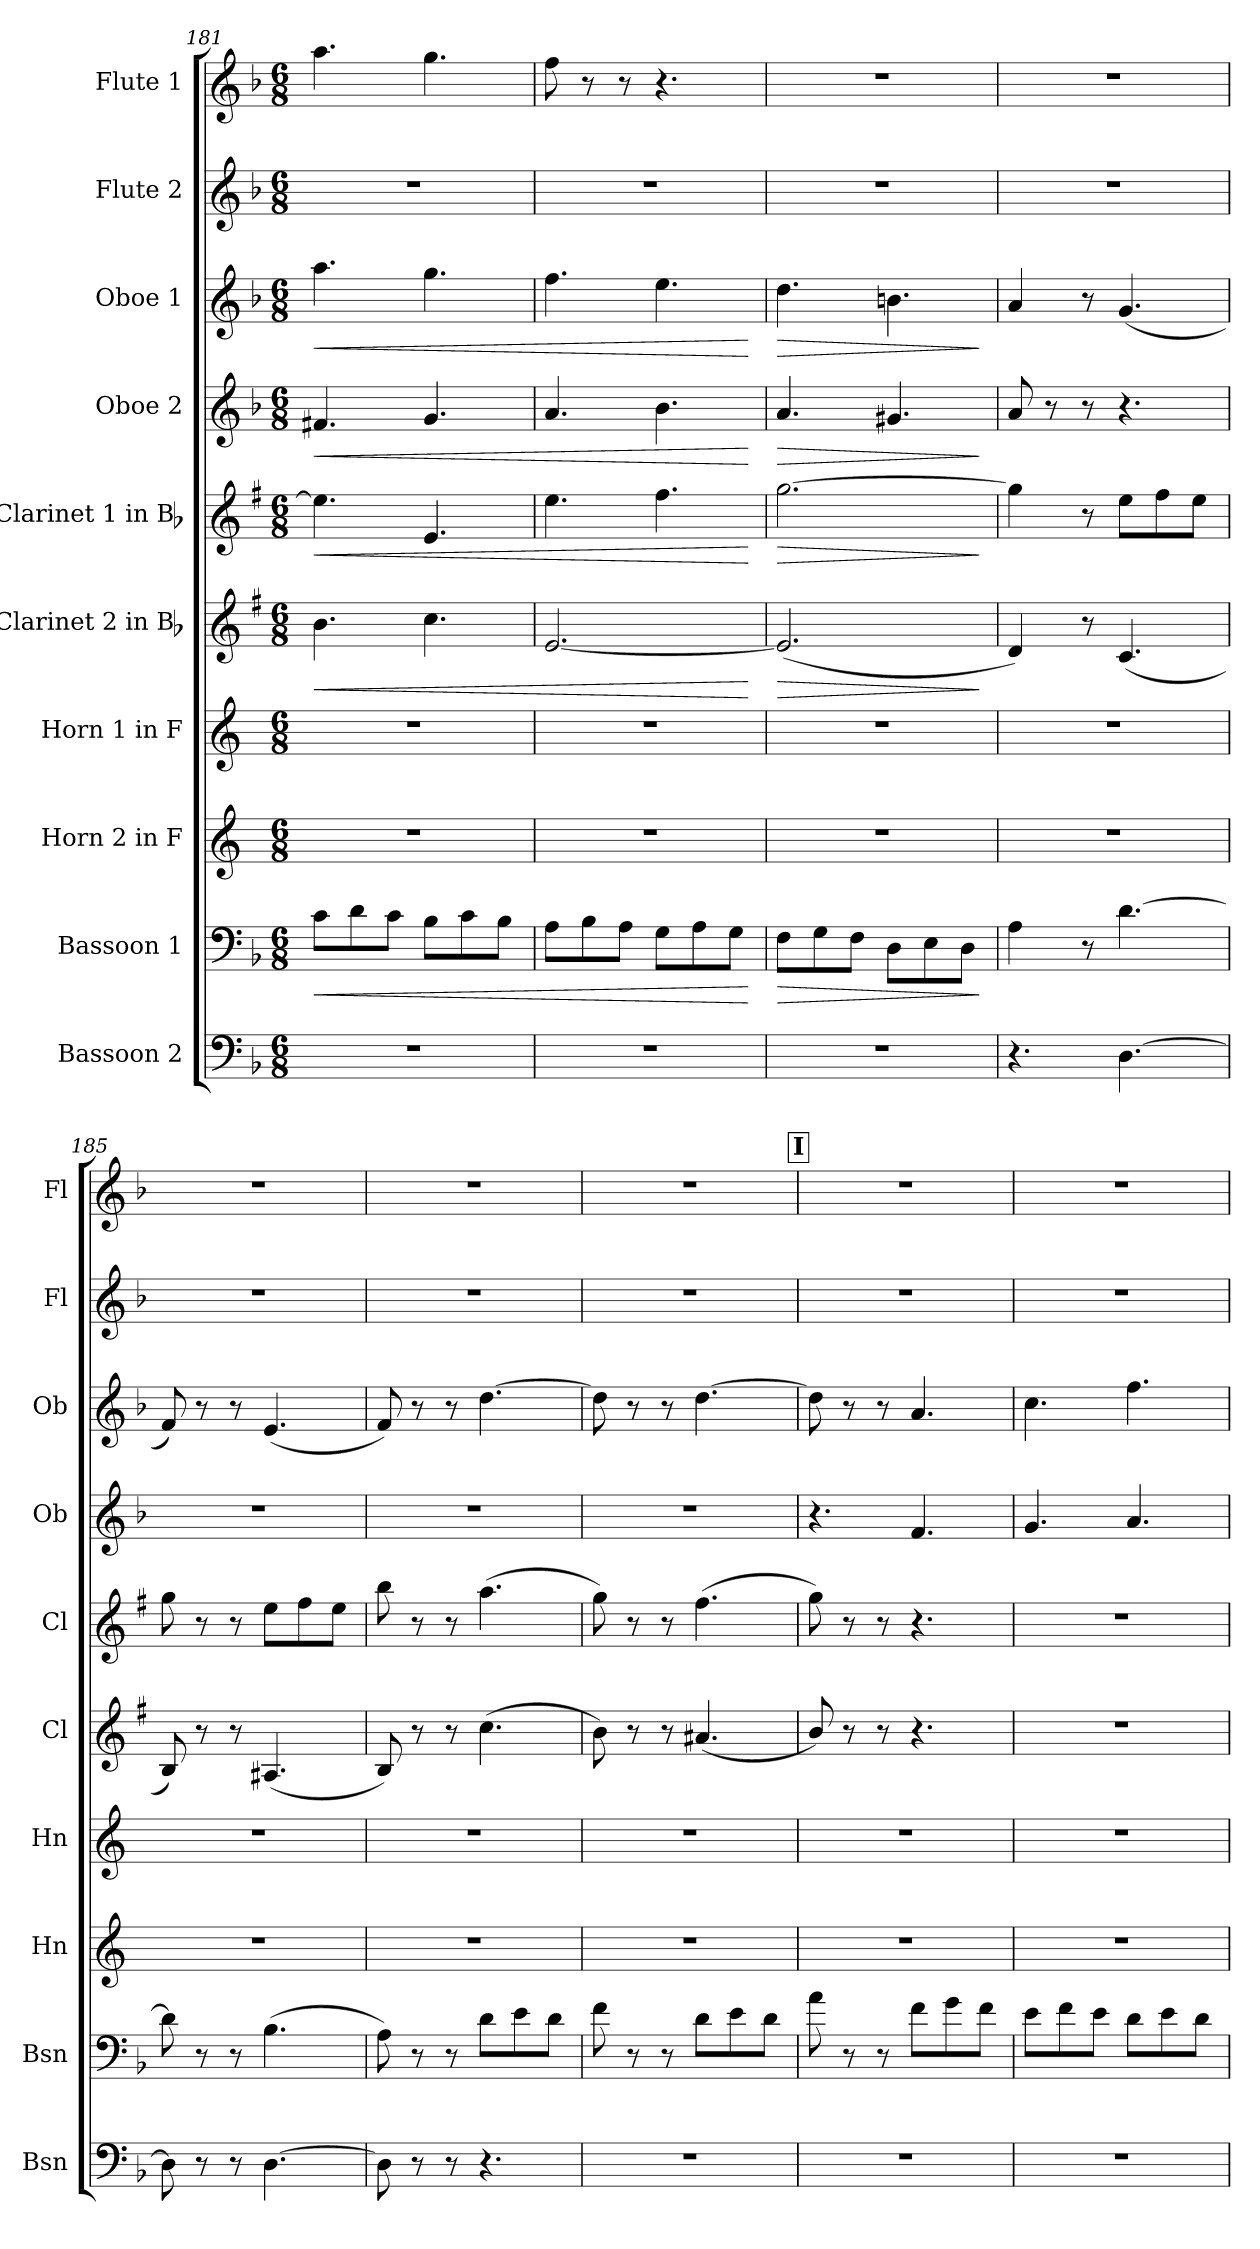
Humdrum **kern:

**kern	**kern	**dynam	**kern	**kern	**kern	**dynam	**kern	**dynam	**kern	**dynam	**kern	**dynam	**kern	**kern
*part10	*part9	*part9	*part8	*part7	*part6	*part6	*part5	*part5	*part4	*part4	*part3	*part3	*part2	*part1
*staff10	*staff9	*staff9	*staff8	*staff7	*staff6	*staff6	*staff5	*staff5	*staff4	*staff4	*staff3	*staff3	*staff2	*staff1
*I"Bassoon 2	*I"Bassoon 1	*	*I"Horn 2 in F	*I"Horn 1 in F	*I"Clarinet 2 in Bb	*	*I"Clarinet 1 in Bb	*	*I"Oboe 2	*	*I"Oboe 1	*	*I"Flute 2	*I"Flute 1
*I'Bsn	*I'Bsn	*	*I'Hn	*I'Hn	*I'Cl	*	*I'Cl	*	*I'Ob	*	*I'Ob	*	*I'Fl	*I'Fl
*clefF4	*clefF4	*	*clefG2	*clefG2	*clefG2	*	*clefG2	*	*clefG2	*	*clefG2	*	*clefG2	*clefG2
*	*	*	*ITrd4c7	*ITrd4c7	*ITrd1c2	*	*ITrd1c2	*	*	*	*	*	*	*
*k[b-]	*k[b-]	*	*k[b-]	*k[b-]	*k[b-]	*	*k[b-]	*	*k[b-]	*	*k[b-]	*	*k[b-]	*k[b-]
*M6/8	*M6/8	*	*M6/8	*M6/8	*M6/8	*	*M6/8	*	*M6/8	*	*M6/8	*	*M6/8	*M6/8
=181	=181	=181	=181	=181	=181	=181	=181	=181	=181	=181	=181	=181	=181	=181
!	!	!LO:HP:b	!	!	!	!LO:HP:b	!	!LO:HP:b	!	!LO:HP:b	!	!LO:HP:b	!	!
2.r	8c\L	<	2.r	2.r	4.a\	<	4.dd\]	<	4.f#X/	<	4.aa\	<	2.r	4.aa\
.	8d\	.	.	.	.	.	.	.	.	.	.	.	.	.
.	8c\J	.	.	.	.	.	.	.	.	.	.	.	.	.
.	8B-\L	.	.	.	4.b-\	.	4.d/	.	4.g/	.	4.gg\	.	.	4.gg\
.	8c\	.	.	.	.	.	.	.	.	.	.	.	.	.
.	8B-\J	.	.	.	.	.	.	.	.	.	.	.	.	.
=182	=182	=182	=182	=182	=182	=182	=182	=182	=182	=182	=182	=182	=182	=182
2.r	8A\L	.	2.r	2.r	[2.d/	.	4.dd\	.	4.a/	.	4.ff\	.	2.r	8ff\
.	8B-\	.	.	.	.	.	.	.	.	.	.	.	.	8r
.	8A\J	.	.	.	.	.	.	.	.	.	.	.	.	8r
.	8G\L	.	.	.	.	.	4.ee\	.	4.b-\	.	4.ee\	.	.	4.r
.	8A\	.	.	.	.	.	.	.	.	.	.	.	.	.
.	8G\J	.	.	.	.	.	.	.	.	.	.	.	.	.
.	.	[	.	.	.	[	.	[	.	[	.	[	.	.
=183	=183	=183	=183	=183	=183	=183	=183	=183	=183	=183	=183	=183	=183	=183
!	!	!LO:HP:b	!	!	!	!LO:HP:b	!	!LO:HP:b	!	!LO:HP:b	!	!LO:HP:b	!	!
2.r	8F\L	>	2.r	2.r	(2.d/]	>	[2.ff\	>	4.a/	>	4.dd\	>	2.r	2.r
.	8G\	.	.	.	.	.	.	.	.	.	.	.	.	.
.	8F\J	.	.	.	.	.	.	.	.	.	.	.	.	.
.	8D\L	.	.	.	.	.	.	.	4.g#X/	.	4.bn\	.	.	.
.	8E\	.	.	.	.	.	.	.	.	.	.	.	.	.
.	8D\J	.	.	.	.	.	.	.	.	.	.	.	.	.
.	.	]	.	.	.	]	.	]	.	]	.	]	.	.
=184	=184	=184	=184	=184	=184	=184	=184	=184	=184	=184	=184	=184	=184	=184
4.r	4A\	.	2.r	2.r	4c/)	.	4ff\]	.	8a/	.	4a/	.	2.r	2.r
.	.	.	.	.	.	.	.	.	8r	.	.	.	.	.
.	8r	.	.	.	8r	.	8r	.	8r	.	8r	.	.	.
[4.D\	[4.d\	.	.	.	(4.B-/	.	8dd\L	.	4.r	.	(4.g/	.	.	.
.	.	.	.	.	.	.	8ee\	.	.	.	.	.	.	.
.	.	.	.	.	.	.	8dd\J	.	.	.	.	.	.	.
=185	=185	=185	=185	=185	=185	=185	=185	=185	=185	=185	=185	=185	=185	=185
8D\]	8d\]	.	2.r	2.r	8A/)	.	8ff\	.	2.r	.	8f/)	.	2.r	2.r
8r	8r	.	.	.	8r	.	8r	.	.	.	8r	.	.	.
8r	8r	.	.	.	8r	.	8r	.	.	.	8r	.	.	.
[4.D\	(4.B-\	.	.	.	(4.G#X/	.	8dd\L	.	.	.	(4.e/	.	.	.
.	.	.	.	.	.	.	8ee\	.	.	.	.	.	.	.
.	.	.	.	.	.	.	8dd\J	.	.	.	.	.	.	.
=186	=186	=186	=186	=186	=186	=186	=186	=186	=186	=186	=186	=186	=186	=186
8D\]	8A\)	.	2.r	2.r	8A/)	.	8aa\	.	2.r	.	8f/)	.	2.r	2.r
8r	8r	.	.	.	8r	.	8r	.	.	.	8r	.	.	.
8r	8r	.	.	.	8r	.	8r	.	.	.	8r	.	.	.
4.r	8d\L	.	.	.	(4.b-\	.	(4.gg\	.	.	.	[4.dd\	.	.	.
.	8e\	.	.	.	.	.	.	.	.	.	.	.	.	.
.	8d\J	.	.	.	.	.	.	.	.	.	.	.	.	.
=187	=187	=187	=187	=187	=187	=187	=187	=187	=187	=187	=187	=187	=187	=187
2.r	8f\	.	2.r	2.r	8a\)	.	8ff\)	.	2.r	.	8dd\]	.	2.r	2.r
.	8r	.	.	.	8r	.	8r	.	.	.	8r	.	.	.
.	8r	.	.	.	8r	.	8r	.	.	.	8r	.	.	.
.	8d\L	.	.	.	(4.g#X/	.	(4.ee\	.	.	.	[4.dd\	.	.	.
.	8e\	.	.	.	.	.	.	.	.	.	.	.	.	.
.	8d\J	.	.	.	.	.	.	.	.	.	.	.	.	.
!!LO:LB:g=z
!!LO:REH:place=s1:a:B:cj:fs=14:t=I
=188	=188	=188	=188	=188	=188	=188	=188	=188	=188	=188	=188	=188	=188	=188
2.r	8a\	.	2.r	2.r	8a/)	.	8ff\)	.	4.r	.	8dd\]	.	2.r	2.r
.	8r	.	.	.	8r	.	8r	.	.	.	8r	.	.	.
.	8r	.	.	.	8r	.	8r	.	.	.	8r	.	.	.
.	8f\L	.	.	.	4.r	.	4.r	.	4.f/	.	4.a/	.	.	.
.	8g\	.	.	.	.	.	.	.	.	.	.	.	.	.
.	8f\J	.	.	.	.	.	.	.	.	.	.	.	.	.
=189	=189	=189	=189	=189	=189	=189	=189	=189	=189	=189	=189	=189	=189	=189
2.r	8e\L	.	2.r	2.r	2.r	.	2.r	.	4.g/	.	4.cc\	.	2.r	2.r
.	8f\	.	.	.	.	.	.	.	.	.	.	.	.	.
.	8e\J	.	.	.	.	.	.	.	.	.	.	.	.	.
.	8d\L	.	.	.	.	.	.	.	4.a/	.	4.ff\	.	.	.
.	8e\	.	.	.	.	.	.	.	.	.	.	.	.	.
.	8d\J	.	.	.	.	.	.	.	.	.	.	.	.	.
=	=	=	=	=	=	=	=	=	=	=	=	=	=	=
*-	*-	*-	*-	*-	*-	*-	*-	*-	*-	*-	*-	*-	*-	*-
